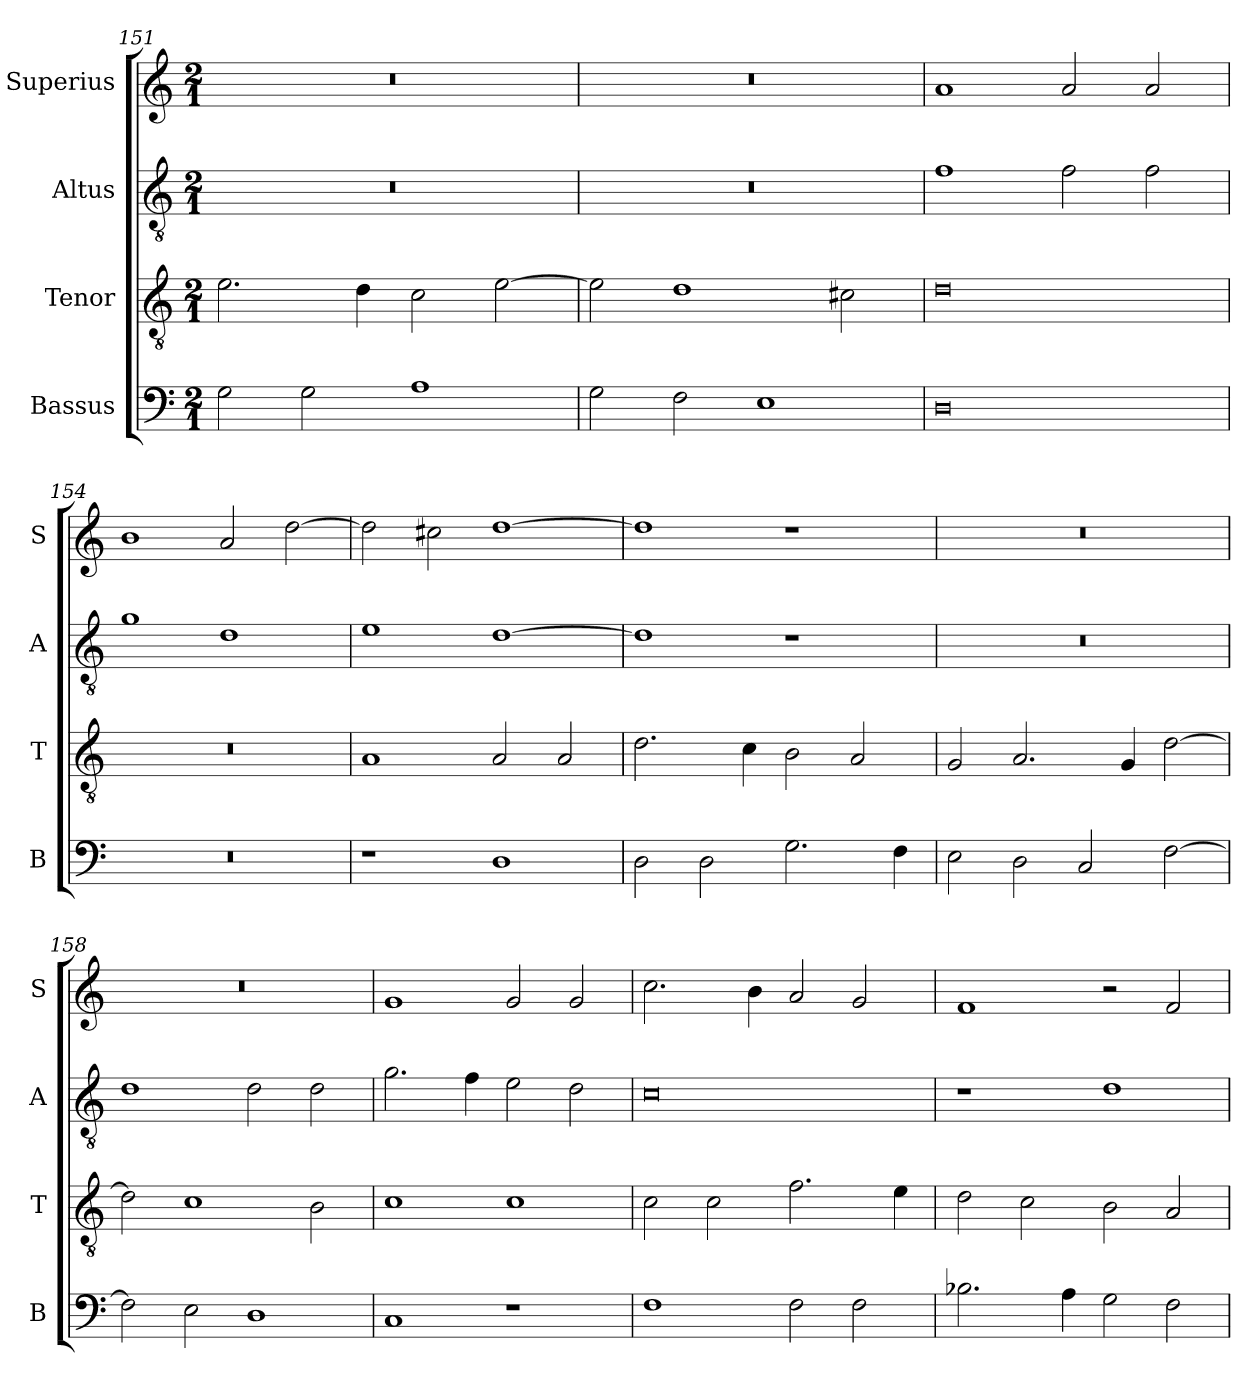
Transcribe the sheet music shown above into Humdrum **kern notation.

**kern	**kern	**kern	**kern
*part4	*part3	*part2	*part1
*staff4	*staff3	*staff2	*staff1
*I"Bassus	*I"Tenor	*I"Altus	*I"Superius
*I'B	*I'T	*I'A	*I'S
*clefF4	*clefGv2	*clefGv2	*clefG2
*k[]	*k[]	*k[]	*k[]
*C:	*C:	*C:	*C:
*M2/1	*M2/1	*M2/1	*M2/1
=151	=151	=151	=151
2G	2.e	0r	0r
2G	.	.	.
.	4d	.	.
1A	2c	.	.
.	[2e	.	.
=152	=152	=152	=152
2G	2e]	0r	0r
2F	1d	.	.
1E	.	.	.
.	2c#X	.	.
=153	=153	=153	=153
0D	0d	1f	1a
.	.	2f	2a
.	.	2f	2a
=154	=154	=154	=154
0r	0r	1g	1b
.	.	1d	2a
.	.	.	[2dd
=155	=155	=155	=155
1r	1A	1e	2dd]
.	.	.	2cc#X
1D	2A	[1d	[1dd
.	2A	.	.
=156	=156	=156	=156
2D	2.d	1d]	1dd]
2D	.	.	.
.	4c	.	.
2.G	2B	1r	1r
.	2A	.	.
4F	.	.	.
=157	=157	=157	=157
2E	2G	0r	0r
2D	2.A	.	.
2C	.	.	.
.	4G	.	.
[2F	[2d	.	.
=158	=158	=158	=158
2F]	2d]	1d	0r
2E	1c	.	.
1D	.	2d	.
.	2B	2d	.
=159	=159	=159	=159
1C	1c	2.g	1g
.	.	4f	.
1r	1c	2e	2g
.	.	2d	2g
=160	=160	=160	=160
1F	2c	0c	2.cc
.	2c	.	.
.	.	.	4b
2F	2.f	.	2a
2F	.	.	2g
.	4e	.	.
=161	=161	=161	=161
2.B-X	2d	1r	1f
.	2c	.	.
4A	.	.	.
2G	2B	1d	2r
2F	2A	.	2f
=	=	=	=
*-	*-	*-	*-
